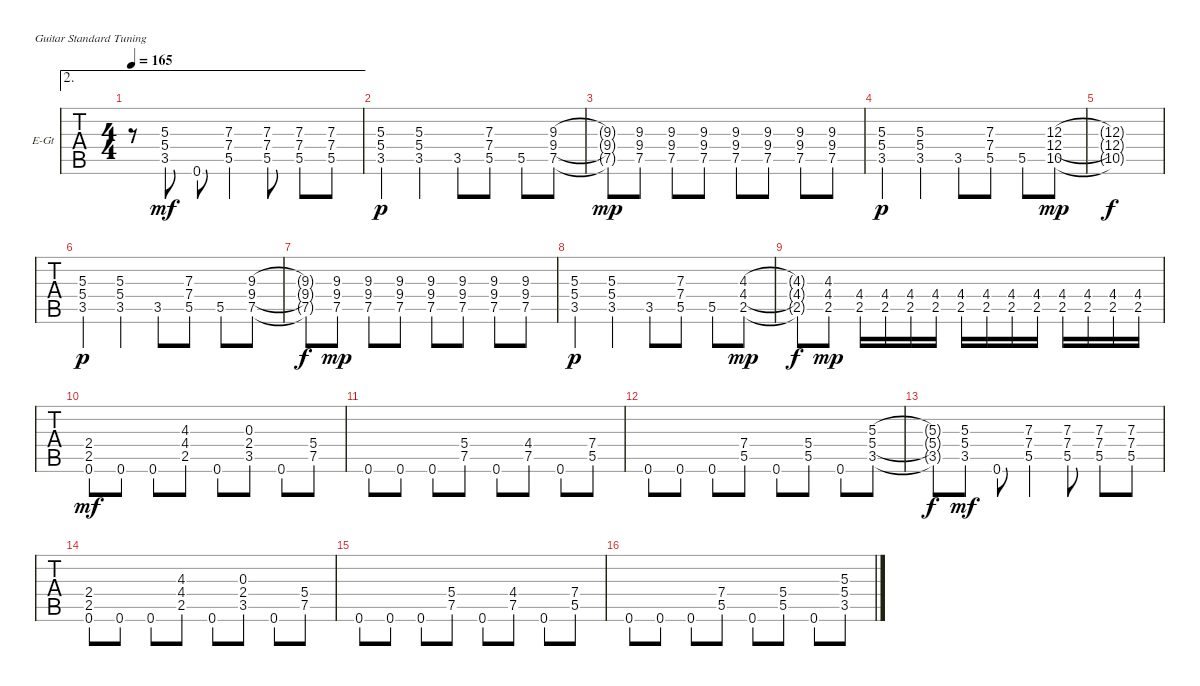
\bracketExtendMode groupsimilarinstruments
\firstSystemTrackNameOrientation horizontal
\otherSystemsTrackNameOrientation horizontal
\track ("Guitar 3 (Rhytm)" "E-Gt") {instrument distortionguitar}
\staff {tabs}
\tuning (E4 B3 G3 D3 A2 E2)
\ae 2
\ts (4 4)
\tempo 165
\clef g2
\ks c
r.8{dy mf} (5.3 5.4 3.5).8 0.6.8 (7.3 7.4 5.5).4 (7.3 7.4 5.5).8 (7.3 7.4 5.5).8 (7.3 7.4 5.5).8 |
(5.3 5.4 3.5).4{dy p} (5.3 5.4 3.5).4 3.5.8 (7.3 7.4 5.5).8 5.5.8 (9.3 9.4 7.5).8 |
(9.3{t} 9.4{t} 7.5{t}).8{dy mp} (9.3 9.4 7.5).8 (9.3 9.4 7.5).8 (9.3 9.4 7.5).8 (9.3 9.4 7.5).8 (9.3 9.4 7.5).8 (9.3 9.4 7.5).8 (9.3 9.4 7.5).8 |
(5.3 5.4 3.5).4{dy p} (5.3 5.4 3.5).4 3.5.8 (7.3 7.4 5.5).8 5.5.8 (12.3 12.4 10.5).8{dy mp} |
(12.3{t} 12.4{t} 10.5{t}).1{dy f} |
(5.3 5.4 3.5).4{dy p} (5.3 5.4 3.5).4 3.5.8 (7.3 7.4 5.5).8 5.5.8 (9.3 9.4 7.5).8 |
(9.3{t} 9.4{t} 7.5{t}).8{dy f} (9.3 9.4 7.5).8{dy mp} (9.3 9.4 7.5).8 (9.3 9.4 7.5).8 (9.3 9.4 7.5).8 (9.3 9.4 7.5).8 (9.3 9.4 7.5).8 (9.3 9.4 7.5).8 |
(5.3 5.4 3.5).4{dy p} (5.3 5.4 3.5).4 3.5.8 (7.3 7.4 5.5).8 5.5.8 (4.3 4.4 2.5).8{dy mp} |
(4.3{t} 4.4{t} 2.5{t}).8{dy f} (4.3 4.4 2.5).8{dy mp} (4.4 2.5).16 (4.4 2.5).16 (4.4 2.5).16 (4.4 2.5).16 (4.4 2.5).16 (4.4 2.5).16 (4.4 2.5).16 (4.4 2.5).16 (4.4 2.5).16 (4.4 2.5).16 (4.4 2.5).16 (4.4 2.5).16 |
(2.4 2.5 0.6).8{dy mf} 0.6.8 0.6.8 (4.3 4.4 2.5).8 0.6.8 (0.3 2.4 3.5).8 0.6.8 (5.4 7.5).8 |
0.6.8 0.6.8 0.6.8 (5.4 7.5).8 0.6.8 (4.4 7.5).8 0.6.8 (7.4 5.5).8 |
0.6.8 0.6.8 0.6.8 (7.4 5.5).8 0.6.8 (5.4 5.5).8 0.6.8 (5.3 5.4 3.5).8 |
(5.3{t} 5.4{t} 3.5{t}).8{dy f} (5.3 5.4 3.5).8{dy mf} 0.6.8 (7.3 7.4 5.5).4 (7.3 7.4 5.5).8 (7.3 7.4 5.5).8 (7.3 7.4 5.5).8 |
(2.4 2.5 0.6).8 0.6.8 0.6.8 (4.3 4.4 2.5).8 0.6.8 (0.3 2.4 3.5).8 0.6.8 (5.4 7.5).8 |
0.6.8 0.6.8 0.6.8 (5.4 7.5).8 0.6.8 (4.4 7.5).8 0.6.8 (7.4 5.5).8 |
0.6.8 0.6.8 0.6.8 (7.4 5.5).8 0.6.8 (5.4 5.5).8 0.6.8 (5.3 5.4 3.5).8
